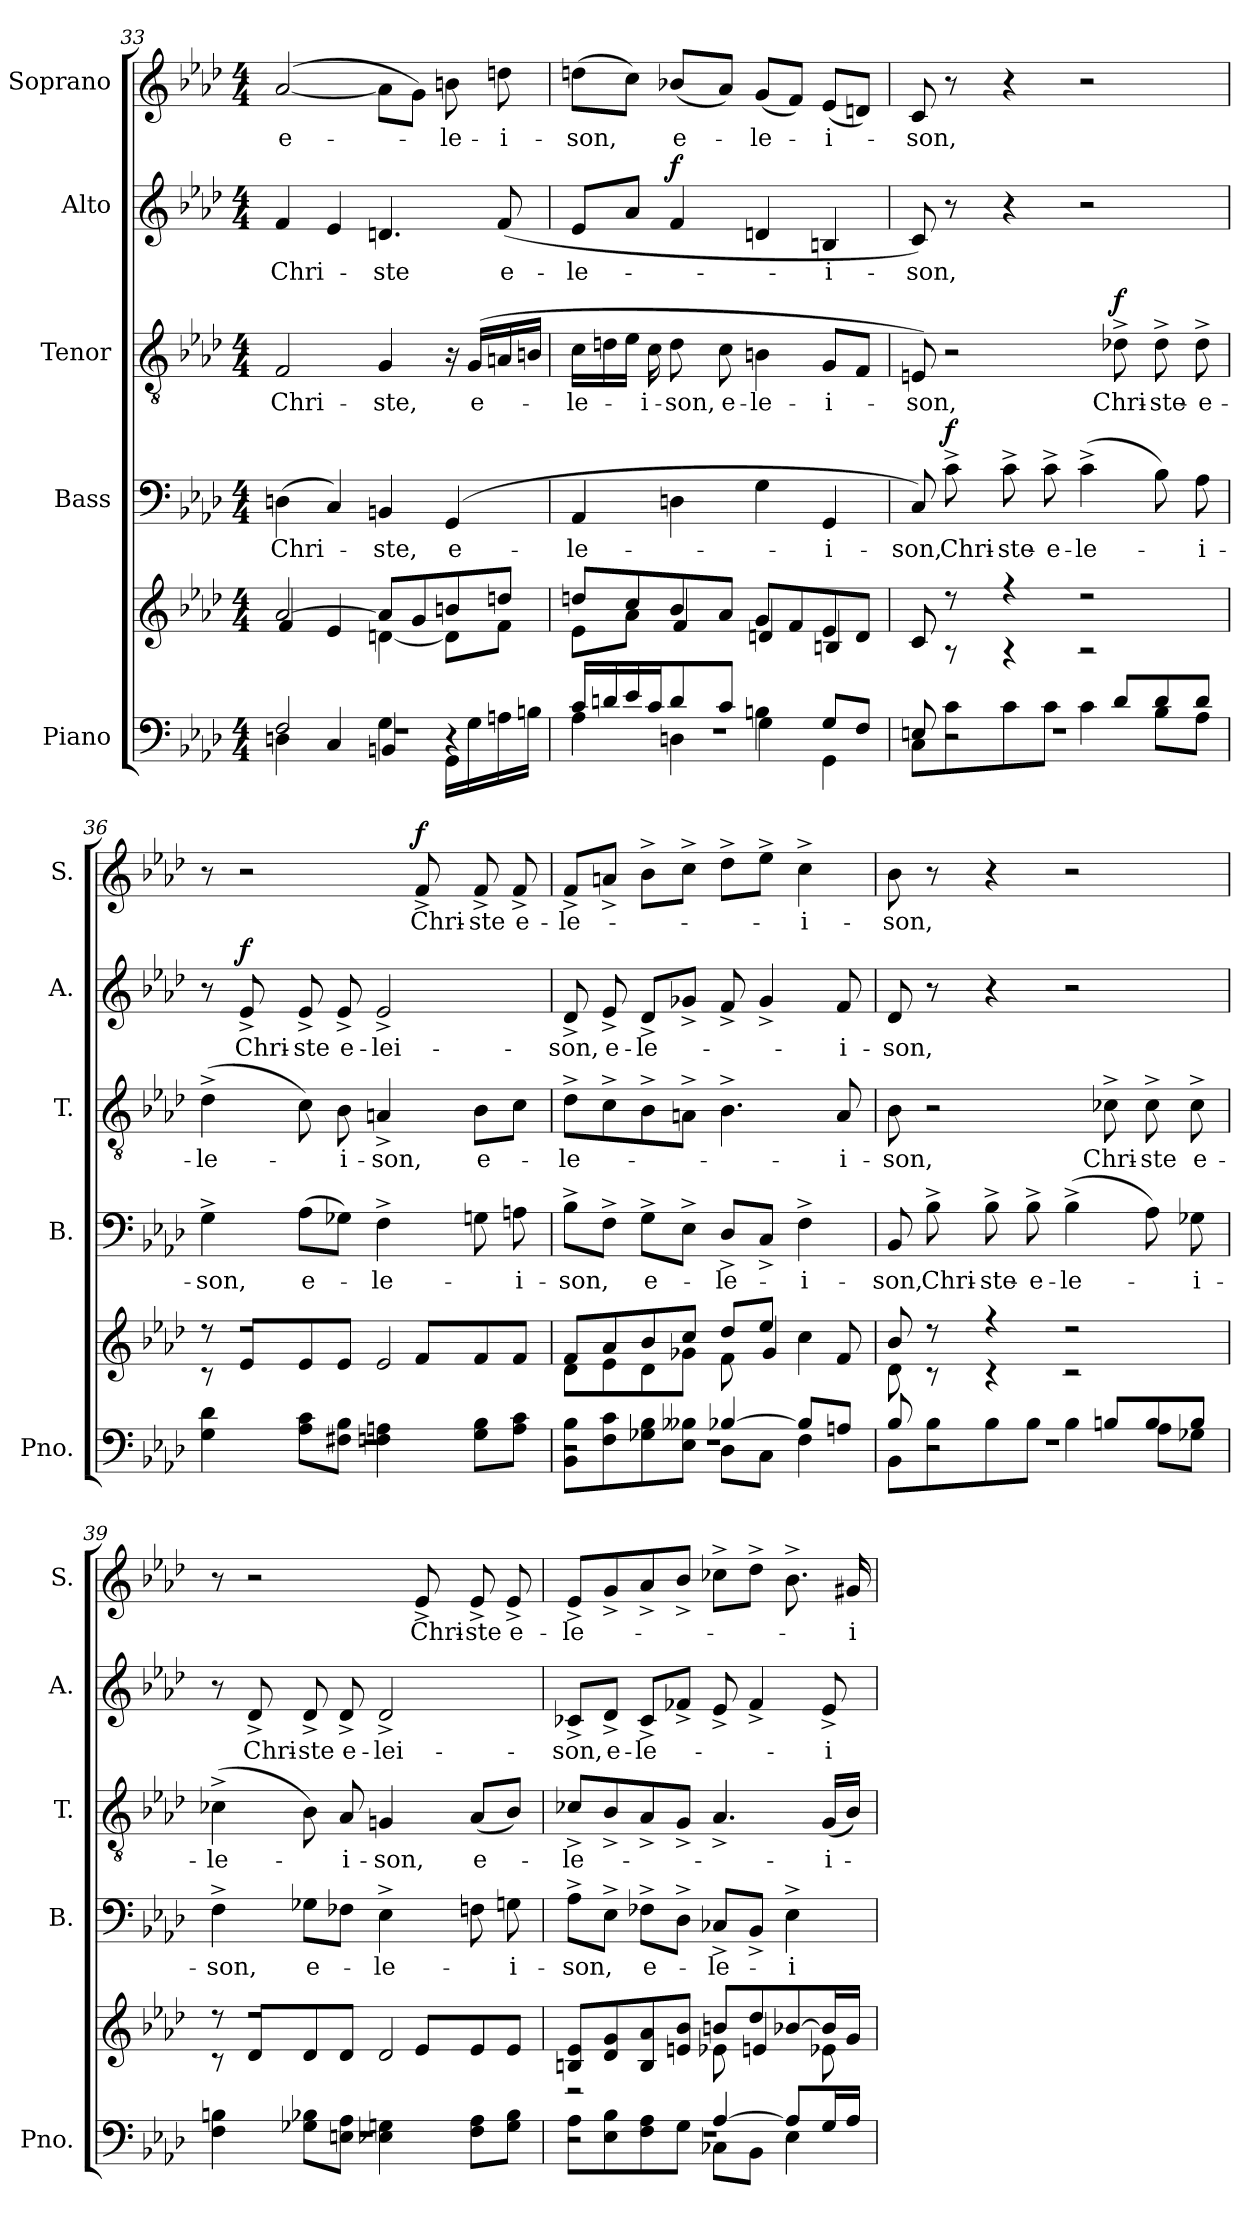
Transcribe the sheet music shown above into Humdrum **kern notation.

**kern	**kern	**kern	**text	**dynam	**kern	**text	**dynam	**kern	**text	**dynam	**kern	**text	**dynam
*part5	*part5	*part4	*part4	*part4	*part3	*part3	*part3	*part2	*part2	*part2	*part1	*part1	*part1
*staff6	*staff5	*staff4	*staff4	*staff4	*staff3	*staff3	*staff3	*staff2	*staff2	*staff2	*staff1	*staff1	*staff1
*I"Piano	*	*I"Bass	*	*	*I"Tenor	*	*	*I"Alto	*	*	*I"Soprano	*	*
*I'Pno.	*	*I'B.	*	*	*I'T.	*	*	*I'A.	*	*	*I'S.	*	*
*clefF4	*clefG2	*clefF4	*	*	*clefGv2	*	*	*clefG2	*	*	*clefG2	*	*
*k[b-e-a-d-]	*k[b-e-a-d-]	*k[b-e-a-d-]	*	*	*k[b-e-a-d-]	*	*	*k[b-e-a-d-]	*	*	*k[b-e-a-d-]	*	*
*M4/4	*M4/4	*M4/4	*	*	*M4/4	*	*	*M4/4	*	*	*M4/4	*	*
=33	=33	=33	=33	=33	=33	=33	=33	=33	=33	=33	=33	=33	=33
*^	*^	*	*	*	*	*	*	*	*	*	*	*	*
*	*^	*	*	*	*	*	*	*	*	*	*	*	*	*	*
2F/	1r	4Dn\	[2a-/	4f/	(4Dn\	Chri-	.	2F/	Chri-	.	4f/	-Chri-	.	([2a-/	e-	.
.	.	4C/	.	4e-/	4C/)	.	.	.	.	.	4e-/	.	.	.	.	.
4G\	.	4BBn/	8a-/L]	[4dn\	4BBn/	-ste,	.	4G/	-ste,	.	4.dn/	-ste	.	8a-\L]	.	.
.	.	.	8g/	.	.	.	.	.	.	.	.	.	.	8g\J)	.	.
4r	.	16GG\LL	8bn/	8d\L]	(4GG/	e-	.	16r	.	.	.	.	.	8bn\	-le-	.
.	.	16G\	.	.	.	.	.	(16G/LL	-e-	.	.	.	.	.	.	.
.	.	16An\	8ddn/J	8f\J	.	.	.	16An/	.	.	(8f/	e-	.	8ddn\	-i-	.
.	.	16Bn\JJ	.	.	.	.	.	16Bn/JJ	.	.	.	.	.	.	.	.
=34	=34	=34	=34	=34	=34	=34	=34	=34	=34	=34	=34	=34	=34	=34	=34	=34
16c/LL	1r	4A-\	8ddn/L	8e-\L	4AA-/	-le-	.	16c\LL	-le-	.	8e-/L	-le-	.	(8ddn\L	-son,	.
16dn/	.	.	.	.	.	.	.	16dn\	.	.	.	.	.	.	.	.
16e-/	.	.	8cc/	8a-\J	.	.	.	16e-\JJ	.	.	8a-/J	.	.	8cc\J)	.	.
16c/J	.	.	.	.	.	.	.	16c\	-i-	.	.	.	.	.	.	.
!	!	!	!	!	!	!	!	!	!	!	!	!	!LO:DY:a	!	!	!
8d/	.	4Dn\	8b-/	4f/	4Dn\	.	.	8d\	-son,	.	4f/	.	f	(8b-X/L	e-	.
8c/J	.	.	8a-/J	.	.	.	.	8c\	e-	.	.	.	.	8a-/J)	.	.
4Bn\	.	4G\	8g/L	4dn/	4G\	.	.	4Bn\	-le-	.	4dn/	.	.	(8g/L	-le-	.
.	.	.	8f/	.	.	.	.	.	.	.	.	.	.	8f/J)	.	.
8G/L	.	4GG\	8e-/	4Bn/	4GG/	-i-	.	8G/L	-i-	.	4Bn/	-i-	.	(8e-/L	-i-	.
8F/J	.	.	8d/J	.	.	.	.	8F/J	.	.	.	.	.	8dn/J)	.	.
=35	=35	=35	=35	=35	=35	=35	=35	=35	=35	=35	=35	=35	=35	=35	=35	=35
8En/	1r	8C\L	8c/	8c/	8C/)	-son,	.	8En/)	-son,	.	8c/)	-son,	.	8c/	-son,	.
!	!	!	!	!	!	!	!LO:DY:a	!	!	!	!	!	!	!	!	!
2r	.	8c\	8r	8r	8c^\	Chri-	f	2r	.	.	8r	.	.	8r	.	.
.	.	8c\	4r	4r	8c^\	-ste-	.	.	.	.	4r	.	.	4r	.	.
.	.	8c\J	.	.	8c^\	-e-	.	.	.	.	.	.	.	.	.	.
.	.	4c\	2r	2r	(4c^\	-le-	.	.	.	.	2r	.	.	2r	.	.
!	!	!	!	!	!	!	!	!	!	!LO:DY:a	!	!	!	!	!	!
8d-/L	.	.	.	.	.	.	.	8d-X^\	Chri-	f	.	.	.	.	.	.
8d-/	.	8B-\L	.	.	8B-\)	.	.	8d-^\	-ste-	.	.	.	.	.	.	.
8d-/J	.	8A-\J	.	.	8A-\	-i-	.	8d-^\	-e-	.	.	.	.	.	.	.
!!LO:LB:g=z
=36	=36	=36	=36	=36	=36	=36	=36	=36	=36	=36	=36	=36	=36	=36	=36	=36
4G\ 4d-\	1r	1r	8r	8r	4G^\	-son,	.	(4d-^\	-le-	.	8r	.	.	8r	.	.
!	!	!	!	!	!	!	!	!	!	!	!	!	!LO:DY:a	!	!	!
.	.	.	2r	8e-/L	.	.	.	.	.	.	8e-^/	Chri-	f	2r	.	.
8A-\ 8c\L	.	.	.	8e-/	(8A-\L	e-	.	8c\)	.	.	8e-^/	-ste	.	.	.	.
8F#X\ 8B-\J	.	.	.	8e-/J	8G-X\J)	.	.	8B-\	-i-	.	8e-^/	e-	.	.	.	.
4Fn\ 4An\	.	.	.	2e-/	4F^\	-le-	.	4An^/	-son,	.	2e-^/	-lei-	.	.	.	.
!	!	!	!	!	!	!	!	!	!	!	!	!	!	!	!	!LO:DY:a
.	.	.	8f/L	.	.	.	.	.	.	.	.	.	.	8f^/	Chri-	f
8G\ 8B-\L	.	.	8f/	.	8Gn\	.	.	8B-\L	-e-	.	.	.	.	8f^/	-ste	.
8A\ 8c\J	.	.	8f/J	.	8An\	-i-	.	8c\J	.	.	.	.	.	8f^/	e-	.
=37	=37	=37	=37	=37	=37	=37	=37	=37	=37	=37	=37	=37	=37	=37	=37	=37
2r	1r	8BB-\ 8B-\L	8f/L	8d-\L	8B-^\L	-son,	.	8d-^\L	-le-	.	8d-^/	-son,	.	8f^/L	-le-	.
.	.	8F\ 8c\	8a-/	8e-\	8F^\J	.	.	8c^\	.	.	8e-^/	e-	.	8an^/J	.	.
.	.	8G-X\ 8B-\	8b-/	8d-\	8G^\L	e-	.	8B-^\	.	.	8d-^/L	-le-	.	8b-^\L	.	.
.	.	8E-\ 8B--X\J	8cc/J	8g-X\J	8E-^\J	.	.	8An^\J	.	.	8g-X^/J	.	.	8cc^\J	.	.
[4B-X/	.	8D-\L	8dd-/L	8f\	8D-^/L	-le-	.	4.B-^\	.	.	8f^/	.	.	8dd-^\L	.	.
.	.	8C\J	8ee-/J	4g-/	8C^/J	.	.	.	.	.	4g-^/	.	.	8ee-^\J	.	.
8B-/L]	.	4F\	4cc\	.	4F^\	-i-	.	.	.	.	.	.	.	4cc^\	-i-	.
8An/J	.	.	.	8f/	.	.	.	8A/	-i-	.	8f/	-i-	.	.	.	.
=38	=38	=38	=38	=38	=38	=38	=38	=38	=38	=38	=38	=38	=38	=38	=38	=38
8B-/	1r	8BB-\L	8b-/	8d-\	8BB-/	-son,	.	8B-\	-son,	.	8d-/	-son,	.	8b-\	-son,	.
2r	.	8B-\	8r	8r	8B-^\	Chri-	.	2r	.	.	8r	.	.	8r	.	.
.	.	8B-\	4r	4r	8B-^\	-ste-	.	.	.	.	4r	.	.	4r	.	.
.	.	8B-\J	.	.	8B-^\	-e-	.	.	.	.	.	.	.	.	.	.
.	.	4B-\	2r	2r	(4B-^\	-le-	.	.	.	.	2r	.	.	2r	.	.
8Bn/L	.	.	.	.	.	.	.	8c-X^\	Chri-	.	.	.	.	.	.	.
8B/	.	8A-\L	.	.	8A-\)	.	.	8c-^\	-ste	.	.	.	.	.	.	.
8B/J	.	8G-X\J	.	.	8G-X\	-i-	.	8c-^\	e-	.	.	.	.	.	.	.
!!LO:PB:g=z
=39	=39	=39	=39	=39	=39	=39	=39	=39	=39	=39	=39	=39	=39	=39	=39	=39
4F\ 4Bn\	1r	1r	8r	8r	4F^\	-son,	.	(4c-X^\	-le-	.	8r	.	.	8r	.	.
.	.	.	2r	8d-/L	.	.	.	.	.	.	8d-^/	Chri-	.	2r	.	.
8G-X\ 8B-X\L	.	.	.	8d-/	8G-X\L	e-	.	8B-\)	.	.	8d-^/	-ste	.	.	.	.
8En\ 8A-\J	.	.	.	8d-/J	8F-X\J	.	.	8A-/	-i-	.	8d-^/	e-	.	.	.	.
4E-X\ 4Gn\	.	.	.	2d-/	4E-^\	-le-	.	4Gn/	-son,	.	2d-^/	-lei-	.	.	.	.
.	.	.	8e-/L	.	.	.	.	.	.	.	.	.	.	8e-^/	Chri-	.
8F\ 8A-\L	.	.	8e-/	.	8Fn\	.	.	(8A-/L	-e-	.	.	.	.	8e-^/	-ste	.
8G\ 8B-\J	.	.	8e-/J	.	8Gn\	-i-	.	8B-/J)	.	.	.	.	.	8e-^/	e-	.
=40	=40	=40	=40	=40	=40	=40	=40	=40	=40	=40	=40	=40	=40	=40	=40	=40
2r	1r	8A-\L	8Bn/ 8e-/L	2r	8A-^\L	-son,	.	8c-X^/L	-le-	.	8c-X^/L	-son,	.	8e-^/L	-le-	.
.	.	8E-\ 8B-\	8d-/ 8g/	.	8E-^\J	.	.	8B-^/	.	.	8d-^/J	e-	.	8g^/	.	.
.	.	8F\ 8A-\	8B/ 8a-/	.	8F-X^\L	e-	.	8A-^/	.	.	8c-^/L	-le-	.	8a-^/	.	.
.	.	8G\J	8en/ 8b-/J	.	8D-^\J	.	.	8G^/J	.	.	8f-X^/J	.	.	8b-^/J	.	.
[4A-/	.	8C-X\L	8bn/L	8e-X\	8C-X^/L	-le-	.	4.A-^/	.	.	8e-^/	.	.	8cc-X^\L	.	.
.	.	8BB-\J	8dd-/	4en/	8BB-^/J	.	.	.	.	.	4f-^/	.	.	8dd-^\J	.	.
8A-/L]	.	4E-\	[8b-X/	.	4E-^\	-i-	.	.	.	.	.	.	.	8.b-^\	.	.
16G/L	.	.	16b-/L]	8e-X\	.	.	.	(16G/LL	-i-	.	8e-^/	-i-	.	.	.	.
16A-/JJ	.	.	16g/JJ	.	.	.	.	16B-/JJ)	.	.	.	.	.	16g#X/	-i-	.
*v	*v	*v	*	*	*	*	*	*	*	*	*	*	*	*	*	*
*	*v	*v	*	*	*	*	*	*	*	*	*	*	*	*
=	=	=	=	=	=	=	=	=	=	=	=	=	=
*-	*-	*-	*-	*-	*-	*-	*-	*-	*-	*-	*-	*-	*-
